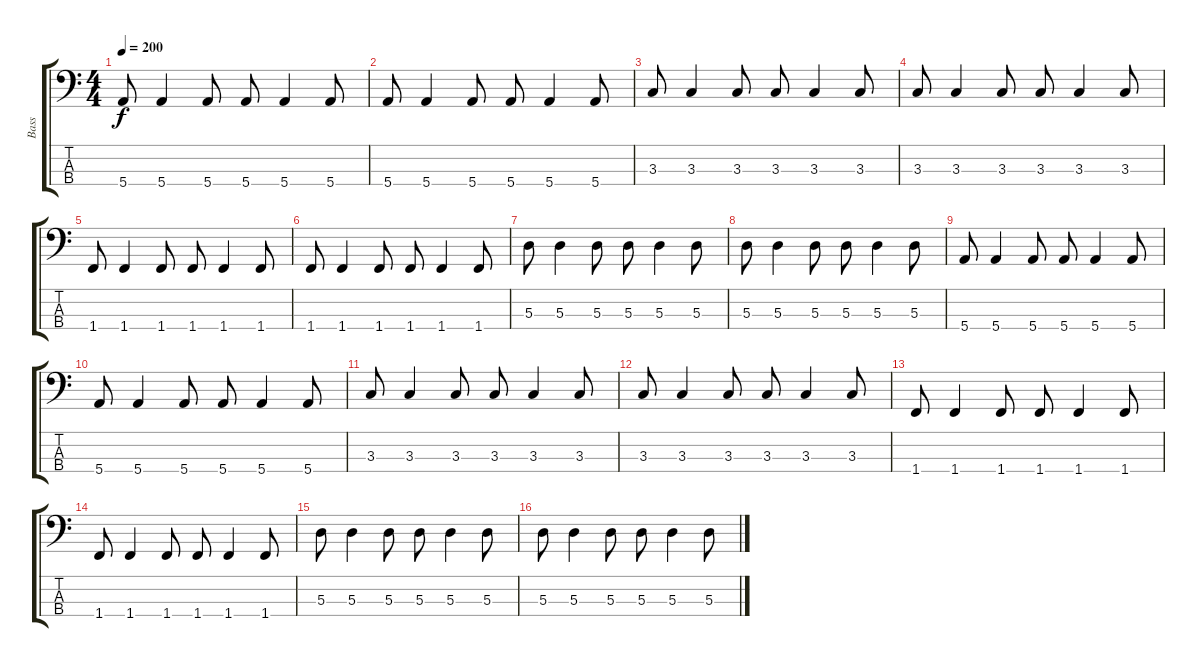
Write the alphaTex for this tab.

\track ("Bass" "Bass") {instrument electricbasspick}
\staff {score tabs}
\tuning (G2 D2 A1 E1) {hide}
\ts (4 4)
\tempo 200
\clef f4
\ks c
5.4.8{dy f} 5.4.4 5.4.8 5.4.8 5.4.4 5.4.8 |
5.4.8 5.4.4 5.4.8 5.4.8 5.4.4 5.4.8 |
3.3.8 3.3.4 3.3.8 3.3.8 3.3.4 3.3.8 |
3.3.8 3.3.4 3.3.8 3.3.8 3.3.4 3.3.8 |
1.4.8 1.4.4 1.4.8 1.4.8 1.4.4 1.4.8 |
1.4.8 1.4.4 1.4.8 1.4.8 1.4.4 1.4.8 |
5.3.8 5.3.4 5.3.8 5.3.8 5.3.4 5.3.8 |
5.3.8 5.3.4 5.3.8 5.3.8 5.3.4 5.3.8 |
5.4.8 5.4.4 5.4.8 5.4.8 5.4.4 5.4.8 |
5.4.8 5.4.4 5.4.8 5.4.8 5.4.4 5.4.8 |
3.3.8 3.3.4 3.3.8 3.3.8 3.3.4 3.3.8 |
3.3.8 3.3.4 3.3.8 3.3.8 3.3.4 3.3.8 |
1.4.8 1.4.4 1.4.8 1.4.8 1.4.4 1.4.8 |
1.4.8 1.4.4 1.4.8 1.4.8 1.4.4 1.4.8 |
5.3.8 5.3.4 5.3.8 5.3.8 5.3.4 5.3.8 |
5.3.8 5.3.4 5.3.8 5.3.8 5.3.4 5.3.8
